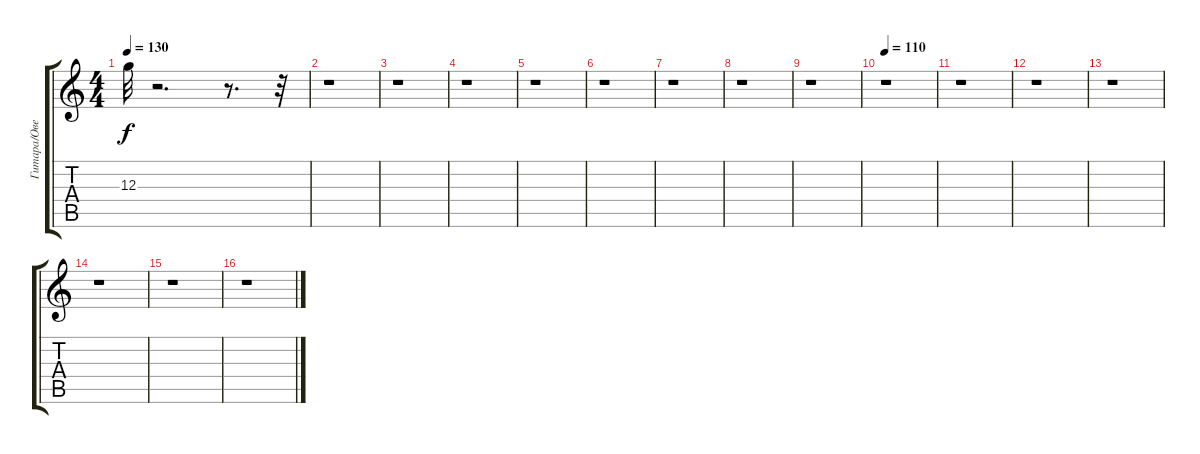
\track ("Гитара/Овердрайв" "Гитара/Ове") {instrument acousticguitarnylon}
\staff {score tabs}
\tuning (E4 B3 G3 D3 A2 E2) {hide}
\ts (4 4)
\tempo 130
\clef g2
\ks c
12.3{t}.32{dy f} r.2{d} r.8{d} r.32 |
r.1 |
r.1 |
r.1 |
r.1 |
r.1 |
r.1 |
r.1 |
r.1 |
\tempo 110
r.1 |
r.1 |
r.1 |
r.1 |
r.1 |
r.1 |
r.1
